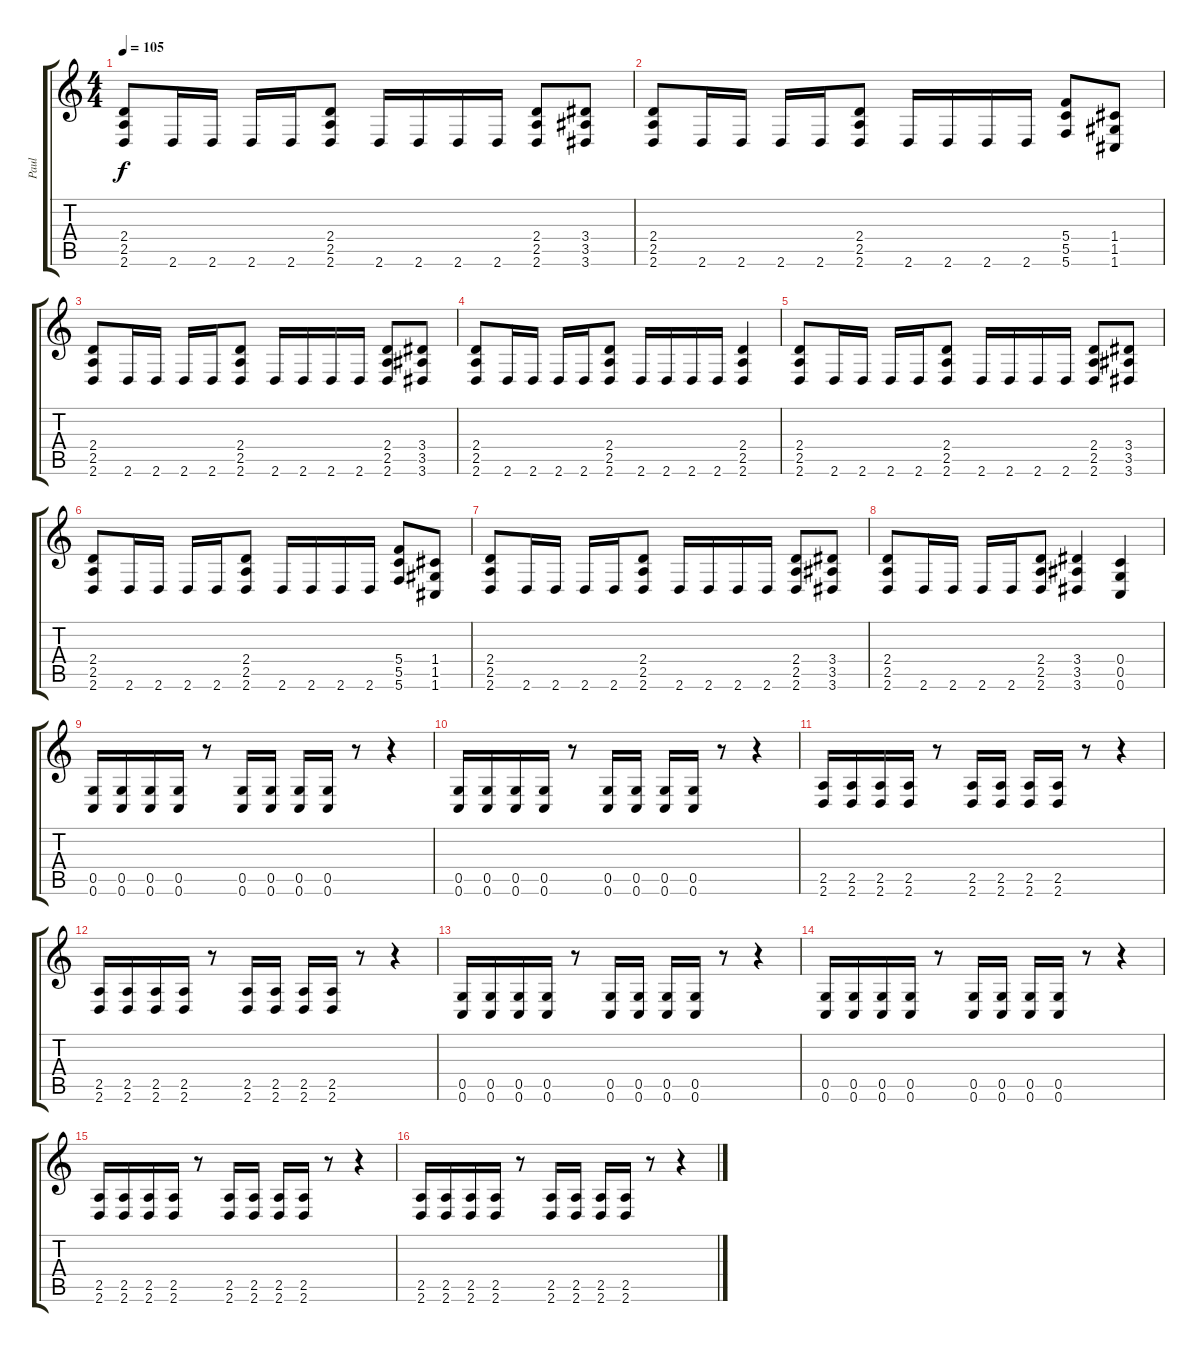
\track ("Paul" "Paul") {instrument distortionguitar}
\staff {score tabs}
\tuning (D4 A3 F3 C3 G2 C2) {hide}
\ts (4 4)
\tempo 105
\clef g2
\ks c
(2.4 2.5 2.6).8{dy f} 2.6.16 2.6.16 2.6.16 2.6.16 (2.4 2.5 2.6).8 2.6.16 2.6.16 2.6.16 2.6.16 (2.4 2.5 2.6).8 (3.4 3.5 3.6).8 |
(2.4 2.5 2.6).8 2.6.16 2.6.16 2.6.16 2.6.16 (2.4 2.5 2.6).8 2.6.16 2.6.16 2.6.16 2.6.16 (5.4 5.5 5.6).8 (1.4 1.5 1.6).8 |
(2.4 2.5 2.6).8 2.6.16 2.6.16 2.6.16 2.6.16 (2.4 2.5 2.6).8 2.6.16 2.6.16 2.6.16 2.6.16 (2.4 2.5 2.6).8 (3.4 3.5 3.6).8 |
(2.4 2.5 2.6).8 2.6.16 2.6.16 2.6.16 2.6.16 (2.4 2.5 2.6).8 2.6.16 2.6.16 2.6.16 2.6.16 (2.4 2.5 2.6).4 |
(2.4 2.5 2.6).8 2.6.16 2.6.16 2.6.16 2.6.16 (2.4 2.5 2.6).8 2.6.16 2.6.16 2.6.16 2.6.16 (2.4 2.5 2.6).8 (3.4 3.5 3.6).8 |
(2.4 2.5 2.6).8 2.6.16 2.6.16 2.6.16 2.6.16 (2.4 2.5 2.6).8 2.6.16 2.6.16 2.6.16 2.6.16 (5.4 5.5 5.6).8 (1.4 1.5 1.6).8 |
(2.4 2.5 2.6).8 2.6.16 2.6.16 2.6.16 2.6.16 (2.4 2.5 2.6).8 2.6.16 2.6.16 2.6.16 2.6.16 (2.4 2.5 2.6).8 (3.4 3.5 3.6).8 |
(2.4 2.5 2.6).8 2.6.16 2.6.16 2.6.16 2.6.16 (2.4 2.5 2.6).8 (3.4 3.5 3.6).4 (0.4 0.5 0.6).4 |
(0.5 0.6).16 (0.5 0.6).16 (0.5 0.6).16 (0.5 0.6).16 r.8 (0.5 0.6).16 (0.5 0.6).16 (0.5 0.6).16 (0.5 0.6).16 r.8 r.4 |
(0.5 0.6).16 (0.5 0.6).16 (0.5 0.6).16 (0.5 0.6).16 r.8 (0.5 0.6).16 (0.5 0.6).16 (0.5 0.6).16 (0.5 0.6).16 r.8 r.4 |
(2.5 2.6).16 (2.5 2.6).16 (2.5 2.6).16 (2.5 2.6).16 r.8 (2.5 2.6).16 (2.5 2.6).16 (2.5 2.6).16 (2.5 2.6).16 r.8 r.4 |
(2.5 2.6).16 (2.5 2.6).16 (2.5 2.6).16 (2.5 2.6).16 r.8 (2.5 2.6).16 (2.5 2.6).16 (2.5 2.6).16 (2.5 2.6).16 r.8 r.4 |
(0.5 0.6).16 (0.5 0.6).16 (0.5 0.6).16 (0.5 0.6).16 r.8 (0.5 0.6).16 (0.5 0.6).16 (0.5 0.6).16 (0.5 0.6).16 r.8 r.4 |
(0.5 0.6).16 (0.5 0.6).16 (0.5 0.6).16 (0.5 0.6).16 r.8 (0.5 0.6).16 (0.5 0.6).16 (0.5 0.6).16 (0.5 0.6).16 r.8 r.4 |
(2.5 2.6).16 (2.5 2.6).16 (2.5 2.6).16 (2.5 2.6).16 r.8 (2.5 2.6).16 (2.5 2.6).16 (2.5 2.6).16 (2.5 2.6).16 r.8 r.4 |
(2.5 2.6).16 (2.5 2.6).16 (2.5 2.6).16 (2.5 2.6).16 r.8 (2.5 2.6).16 (2.5 2.6).16 (2.5 2.6).16 (2.5 2.6).16 r.8 r.4
